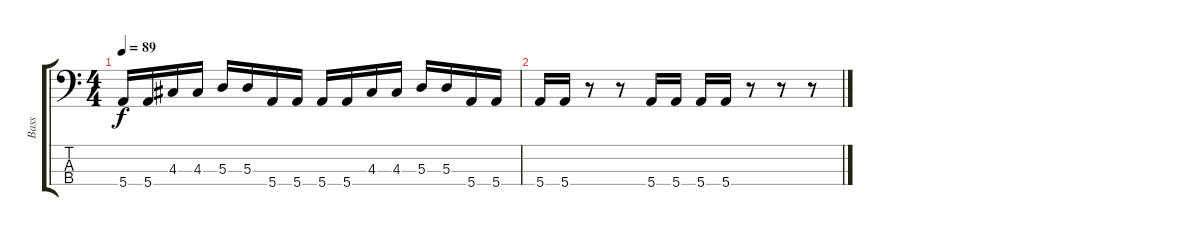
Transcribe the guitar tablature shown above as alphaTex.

\track ("Bass" "Bass") {instrument electricbassfinger}
\staff {score tabs}
\tuning (G2 D2 A1 E1) {hide}
\ts (4 4)
\tempo 89
\clef f4
\ks c
5.4.16{dy f} 5.4.16 4.3.16 4.3.16 5.3.16 5.3.16 5.4.16 5.4.16 5.4.16 5.4.16 4.3.16 4.3.16 5.3.16 5.3.16 5.4.16 5.4.16 |
5.4.16 5.4.16 r.8 r.8 5.4.16 5.4.16 5.4.16 5.4.16 r.8 r.8 r.8
